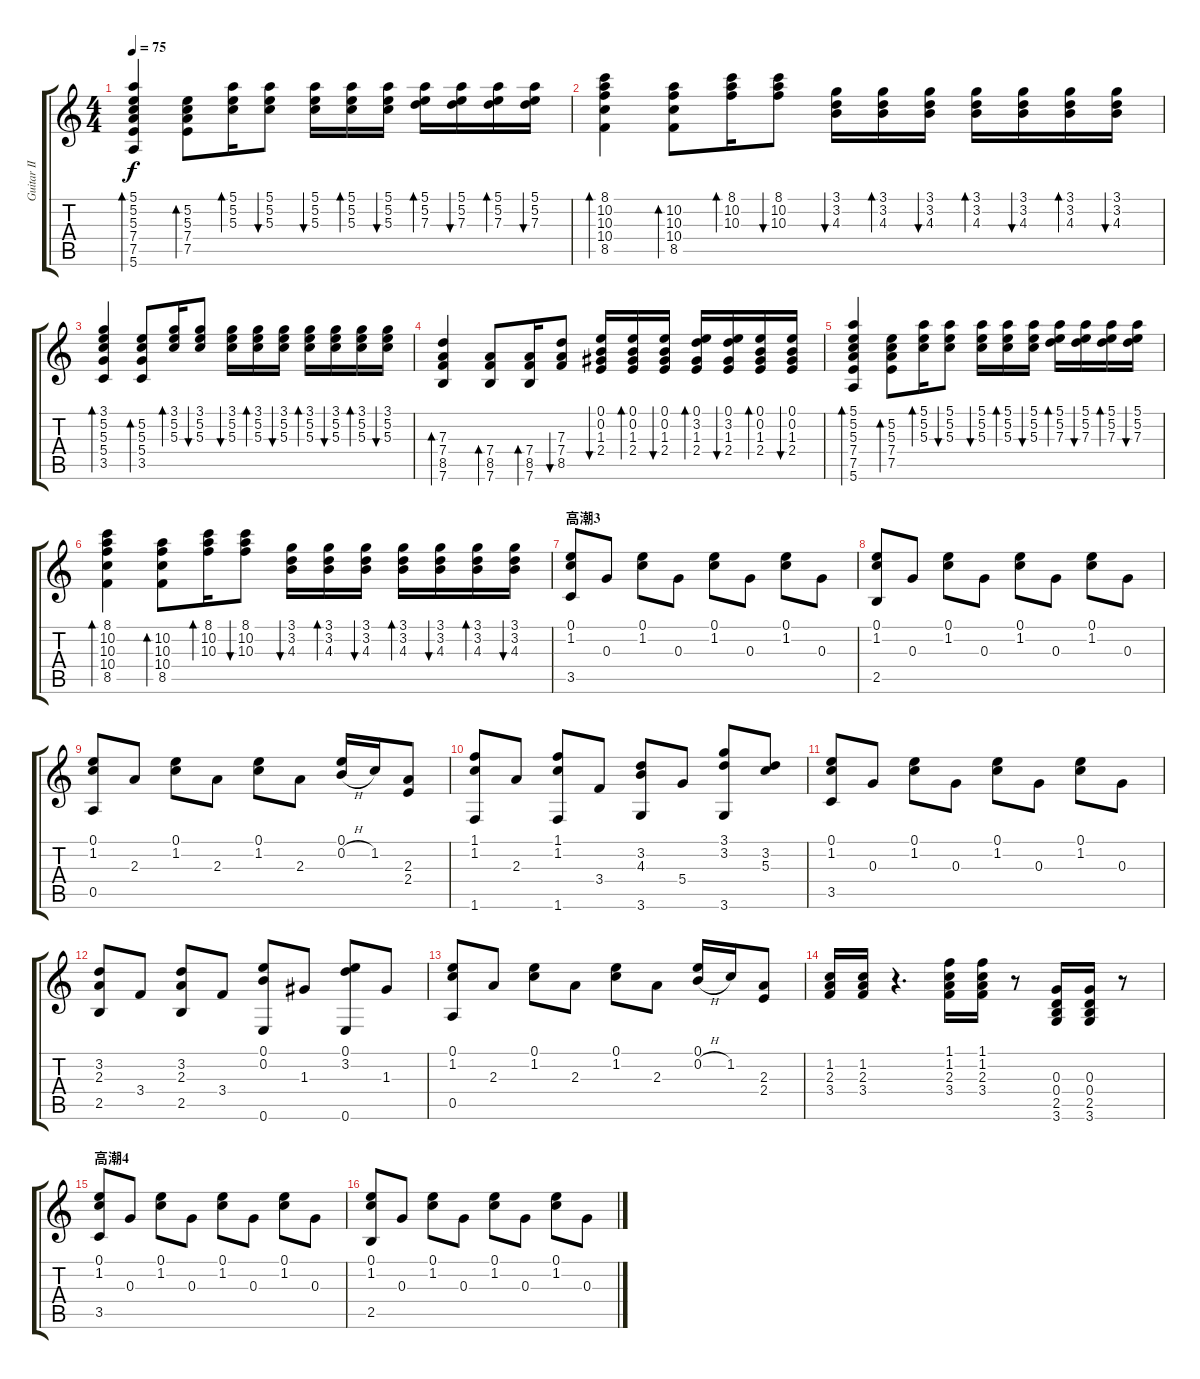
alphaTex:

\track ("Guitar II" "Guitar II") {instrument acousticguitarnylon}
\staff {score tabs}
\tuning (E4 B3 G3 D3 A2 E2) {hide}
\ts (4 4)
\tempo 75
\clef g2
\ks c
(5.1 5.2 5.3 7.4 7.5 5.6).4{bd 30 dy f} (5.2 5.3 7.4 7.5).8{bd 30} (5.1 5.2 5.3).16{bd 30} (5.1 5.2 5.3).8{bu 30} (5.1 5.2 5.3).16{bu 30} (5.1 5.2 5.3).16{bd 30} (5.1 5.2 5.3).16{bu 30} (5.1 5.2 7.3).16{bd 30} (5.1 5.2 7.3).16{bu 30} (5.1 5.2 7.3).16{bd 30} (5.1 5.2 7.3).16{bu 30} |
(8.1 10.2 10.3 10.4 8.5).4{bd 30} (10.2 10.3 10.4 8.5).8{bd 30} (8.1 10.2 10.3).16{bd 30} (8.1 10.2 10.3).8{bu 30} (3.1 3.2 4.3).16{bu 30} (3.1 3.2 4.3).16{bd 30} (3.1 3.2 4.3).16{bu 30} (3.1 3.2 4.3).16{bd 30} (3.1 3.2 4.3).16{bu 30} (3.1 3.2 4.3).16{bd 30} (3.1 3.2 4.3).16{bu 30} |
(3.1 5.2 5.3 5.4 3.5).4{bd 30} (5.2 5.3 5.4 3.5).8{bd 30} (3.1 5.2 5.3).16{bd 30} (3.1 5.2 5.3).8{bu 30} (3.1 5.2 5.3).16{bu 30} (3.1 5.2 5.3).16{bd 30} (3.1 5.2 5.3).16{bu 30} (3.1 5.2 5.3).16{bd 30} (3.1 5.2 5.3).16{bu 30} (3.1 5.2 5.3).16{bd 30} (3.1 5.2 5.3).16{bu 30} |
(7.3 7.4 8.5 7.6).4{bd 30} (7.4 8.5 7.6).8{bd 30} (7.4 8.5 7.6).16{bd 30} (7.3 7.4 8.5).8{bu 30} (0.1 0.2 1.3 2.4).16{bu 30} (0.1 0.2 1.3 2.4).16{bd 30} (0.1 0.2 1.3 2.4).16{bu 30} (0.1 3.2 1.3 2.4).16{bd 30} (0.1 3.2 1.3 2.4).16{bu 30} (0.1 0.2 1.3 2.4).16{bd 30} (0.1 0.2 1.3 2.4).16{bu 30} |
(5.1 5.2 5.3 7.4 7.5 5.6).4{bd 30} (5.2 5.3 7.4 7.5).8{bd 30} (5.1 5.2 5.3).16{bd 30} (5.1 5.2 5.3).8{bu 30} (5.1 5.2 5.3).16{bu 30} (5.1 5.2 5.3).16{bd 30} (5.1 5.2 5.3).16{bu 30} (5.1 5.2 7.3).16{bd 30} (5.1 5.2 7.3).16{bu 30} (5.1 5.2 7.3).16{bd 30} (5.1 5.2 7.3).16{bu 30} |
(8.1 10.2 10.3 10.4 8.5).4{bd 30} (10.2 10.3 10.4 8.5).8{bd 30} (8.1 10.2 10.3).16{bd 30} (8.1 10.2 10.3).8{bu 30} (3.1 3.2 4.3).16{bu 30} (3.1 3.2 4.3).16{bd 30} (3.1 3.2 4.3).16{bu 30} (3.1 3.2 4.3).16{bd 30} (3.1 3.2 4.3).16{bu 30} (3.1 3.2 4.3).16{bd 30} (3.1 3.2 4.3).16{bu 30} |
\section ("" "高潮3")
(0.1 1.2 3.5).8 0.3.8 (0.1 1.2).8 0.3.8 (0.1 1.2).8 0.3.8 (0.1 1.2).8 0.3.8 |
(0.1 1.2 2.5).8 0.3.8 (0.1 1.2).8 0.3.8 (0.1 1.2).8 0.3.8 (0.1 1.2).8 0.3.8 |
(0.1 1.2 0.5).8 2.3.8 (0.1 1.2).8 2.3.8 (0.1 1.2).8 2.3.8 (0.1 0.2{h}).16 1.2.16 (2.3 2.4).8 |
(1.1 1.2 1.6).8 2.3.8 (1.1 1.2 1.6).8 3.4.8 (3.2 4.3 3.6).8 5.4.8 (3.1 3.2 3.6).8 (3.2 5.3).8 |
(0.1 1.2 3.5).8 0.3.8 (0.1 1.2).8 0.3.8 (0.1 1.2).8 0.3.8 (0.1 1.2).8 0.3.8 |
(3.2 2.3 2.5).8 3.4.8 (3.2 2.3 2.5).8 3.4.8 (0.1 0.2 0.6).8 1.3.8 (0.1 3.2 0.6).8 1.3.8 |
(0.1 1.2 0.5).8 2.3.8 (0.1 1.2).8 2.3.8 (0.1 1.2).8 2.3.8 (0.1 0.2{h}).16 1.2.16 (2.3 2.4).8 |
(1.2 2.3 3.4).16 (1.2 2.3 3.4).16 r.4{d} (1.1 1.2 2.3 3.4).16 (1.1 1.2 2.3 3.4).16 r.8 (0.3 0.4 2.5 3.6).16 (0.3 0.4 2.5 3.6).16 r.8 |
\section ("" "高潮4")
(0.1 1.2 3.5).8 0.3.8 (0.1 1.2).8 0.3.8 (0.1 1.2).8 0.3.8 (0.1 1.2).8 0.3.8 |
(0.1 1.2 2.5).8 0.3.8 (0.1 1.2).8 0.3.8 (0.1 1.2).8 0.3.8 (0.1 1.2).8 0.3.8
